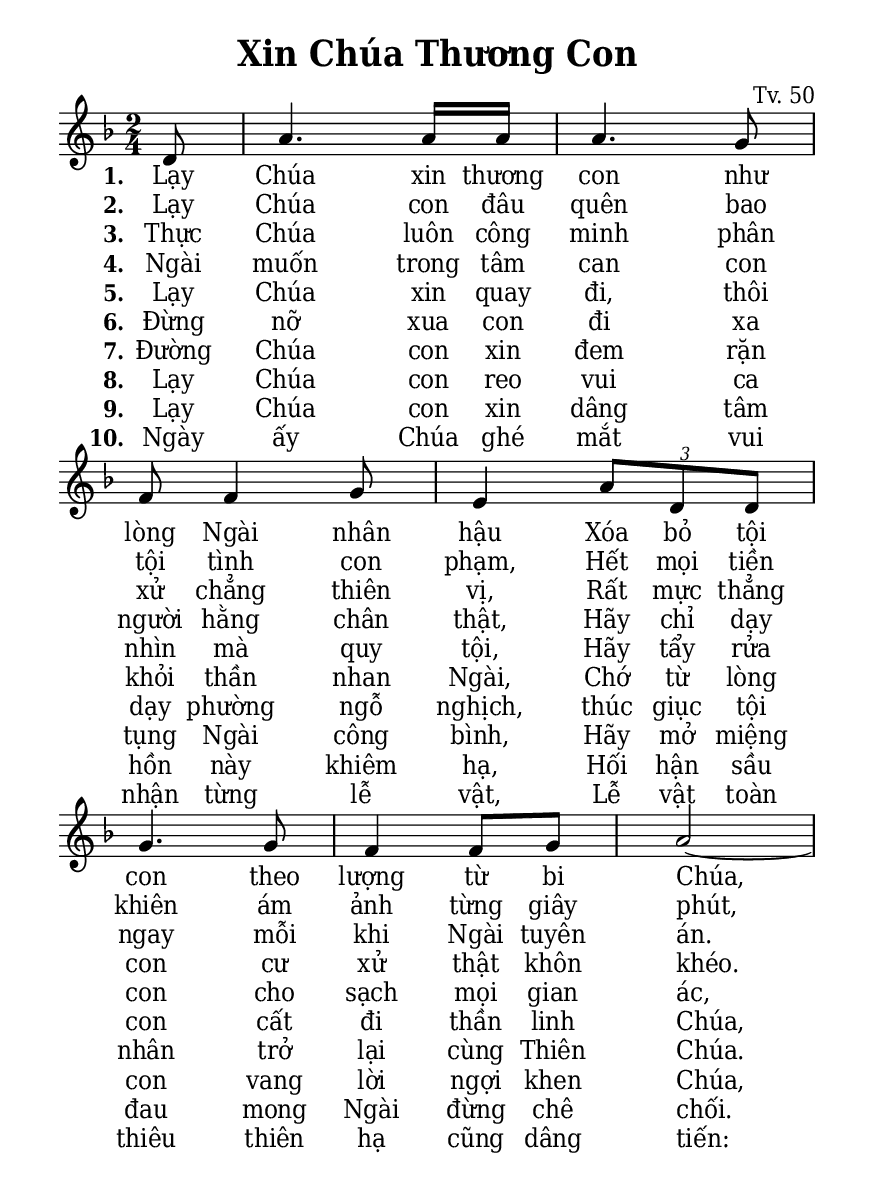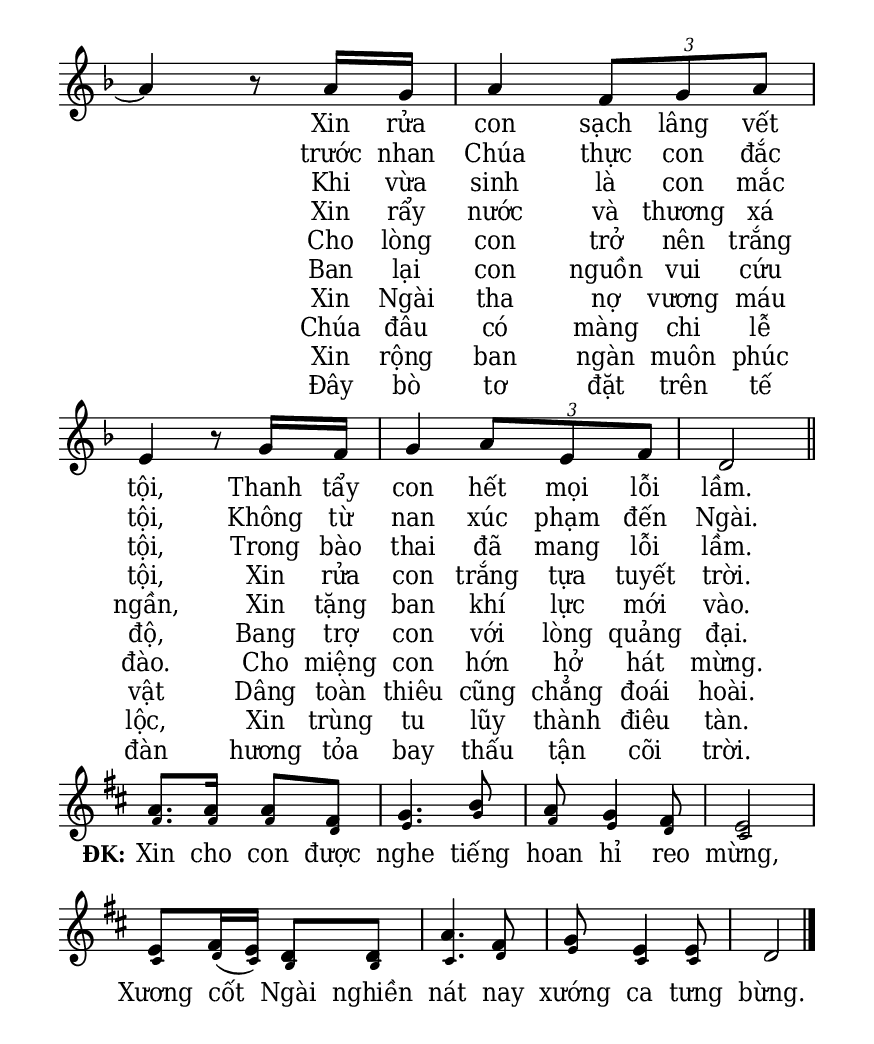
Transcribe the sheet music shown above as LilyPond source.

% Cài đặt chung\
\version "2.22.1"
\include "english.ly"

\header {
  title = "Xin Chúa Thương Con"
  composer = "Tv. 50"
  %arranger = "Lm. Kim Long"
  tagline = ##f
}

% Nhạc phiên khúc
nhacPhienKhucSop = \relative c' {
  \partial 8 d8 |
  a'4. a16 a |
  a4. g8 |
  f f4 g8 |
  e4 \tuplet 3/2 { a8 d, d } |
  g4. g8 |
  f4 f8 g |
  a2 ~ |
  a4 r8 a16 g |
  a4 \tuplet 3/2 { f8 g a } |
  e4 r8 g16 f |
  g4 \tuplet 3/2 { a8 e f } |
  d2 \bar "||"
  
  \set Staff.printKeyCancellation = ##f
  \set Staff.explicitKeySignatureVisibility = #end-of-line-invisible
  \key d \major
  a'8. a16 a8 fs |
  g4. b8 |
  a g4 fs8 |
  e2 |
  e8 fs16 (e) d8 d |
  a'4. fs8 |
  g e4 e8 |
  d2 \bar "|."
}

nhacPhienKhucAlto = \relative c' {
  r8 |
  R2*12
  
  \set Staff.printKeyCancellation = ##f
  \set Staff.explicitKeySignatureVisibility = #end-of-line-invisible
  \key d \major
  fs8. fs16 fs8 d |
  e4. g8 |
  fs e4 d8 |
  cs2 |
  cs8 d16 (cs) b8 b |
  cs4. d8 |
  e cs4 cs8 |
  d2
}

% Lời phiên khúc
loiPhienKhucSop = \lyrics {
  <<
    {
      \set stanza = "1."
      Lạy Chúa xin thương con như lòng Ngài nhân hậu
      Xóa bỏ tội con theo lượng từ bi Chúa,
      Xin rửa con sạch lâng vết tội,
      Thanh tẩy con hết mọi lỗi lầm.
    }
    \new Lyrics {
	    \set associatedVoice = "beSop"
	    \set stanza = "2."
	    Lạy Chúa con đâu quên bao tội tình con phạm,
	    Hết mọi tiền khiên ám ảnh từng giây phút,
	    trước nhan Chúa thực con đắc tội,
	    Không từ nan xúc phạm đến Ngài.
    }
    \new Lyrics {
	    \set associatedVoice = "beSop"
	    \set stanza = "3."
	    Thực Chúa luôn công minh phân xử
	    chẳng thiên vị,
	    Rất mực thẳng ngay mỗi khi Ngài tuyên án.
	    Khi vừa sinh là con mắc tội,
	    Trong bào thai đã mang lỗi lầm.
    }
    \new Lyrics {
	    \set associatedVoice = "beSop"
	    \set stanza = "4."
	    Ngài muốn trong tâm can con người hằng chân thật,
	    Hãy chỉ dạy con cư xử thật khôn khéo.
	    Xin rẩy nước và thương xá tội,
	    Xin rửa con trắng tựa tuyết trời.
    }
    \new Lyrics {
	    \set associatedVoice = "beSop"
	    \set stanza = "5."
	    Lạy Chúa xin quay đi, thôi nhìn mà quy tội,
	    Hãy tẩy rửa con cho sạch mọi gian ác,
	    Cho lòng con trở nên trắng ngần,
	    Xin tặng ban khí lực mới vào.
    }
    \new Lyrics {
	    \set associatedVoice = "beSop"
	    \set stanza = "6."
	    Đừng nỡ xua con đi xa khỏi thần nhan Ngài,
	    Chớ từ lòng con cất đi thần linh Chúa,
	    Ban lại con nguồn vui cứu độ,
	    Bang trợ con với lòng quảng đại.
    }
    \new Lyrics {
	    \set associatedVoice = "beSop"
	    \set stanza = "7."
	    Đường Chúa con xin đem rặn dạy phường ngỗ nghịch,
	    thúc giục tội nhân trở lại cùng Thiên Chúa.
	    Xin Ngài tha nợ vương máu đào.
	    Cho miệng con hớn hở hát mừng.
    }
    \new Lyrics {
	    \set associatedVoice = "beSop"
	    \set stanza = "8."
	    Lạy Chúa con reo vui ca tụng Ngài công bình,
	    Hãy mở miệng con vang lời ngợi khen Chúa,
	    Chúa đâu có màng chi lễ vật
	    Dâng toàn thiêu cũng chẳng đoái hoài.
    }
    \new Lyrics {
	    \set associatedVoice = "beSop"
	    \set stanza = "9."
	    Lạy Chúa con xin dâng tâm hồn này khiêm hạ,
	    Hối hận sầu đau mong Ngài đừng chê chối.
	    Xin rộng ban ngàn muôn phúc lộc,
	    Xin trùng tu lũy thành điêu tàn.
    }
    \new Lyrics {
	    \set associatedVoice = "beSop"
	    \set stanza = "10."
	    Ngày ấy Chúa ghé mắt vui nhận từng lễ vật,
	    Lễ vật toàn thiêu thiên hạ cũng dâng tiến:
	    Đây bò tơ đặt trên tế đàn
	    hương tỏa bay thấu tận cõi trời.
    }
  >>
  \set stanza = "ĐK:"
  Xin cho con được nghe tiếng hoan hỉ reo mừng,
  Xương cốt Ngài nghiền nát nay xướng ca tưng bừng.
}

% Dàn trang
\paper {
  #(set-paper-size "a5")
  top-margin = 10\mm
  bottom-margin = 10\mm
  left-margin = 10\mm
  right-margin = 10\mm
  indent = #0
  #(define fonts
	 (make-pango-font-tree "Deja Vu Serif Condensed"
	 		       "Deja Vu Serif Condensed"
			       "Deja Vu Serif Condensed"
			       (/ 20 20)))
  print-page-number = ##f
  page-count = 2
}

TongNhip = {
  \key f \major \time 2/4
  \set Timing.beamExceptions = #'()
  \set Timing.baseMoment = #(ly:make-moment 1/4)
}

% Đổi kích thước nốt cho bè phụ
notBePhu =
#(define-music-function (font-size music) (number? ly:music?)
   (for-some-music
     (lambda (m)
       (if (music-is-of-type? m 'rhythmic-event)
           (begin
             (set! (ly:music-property m 'tweaks)
                   (cons `(font-size . ,font-size)
                         (ly:music-property m 'tweaks)))
             #t)
           #f))
     music)
   music)

\score {
  \new ChoirStaff <<
    \new Staff \with {
        \consists "Merge_rests_engraver"
        printPartCombineTexts = ##f
      }
      <<
      \new Voice \TongNhip \partCombine 
        \nhacPhienKhucSop
        \notBePhu -3 { \nhacPhienKhucAlto }
      \new NullVoice = beSop \nhacPhienKhucSop
      \new Lyrics \lyricsto beSop \loiPhienKhucSop
      >>
  >>
  \layout {
    %\override Staff.TimeSignature.transparent = ##t
    \override Lyrics.LyricSpace.minimum-distance = #1.5
    \override Score.BarNumber.break-visibility = ##(#f #f #f)
    \override Score.SpacingSpanner.uniform-stretching = ##t
  } 
}
